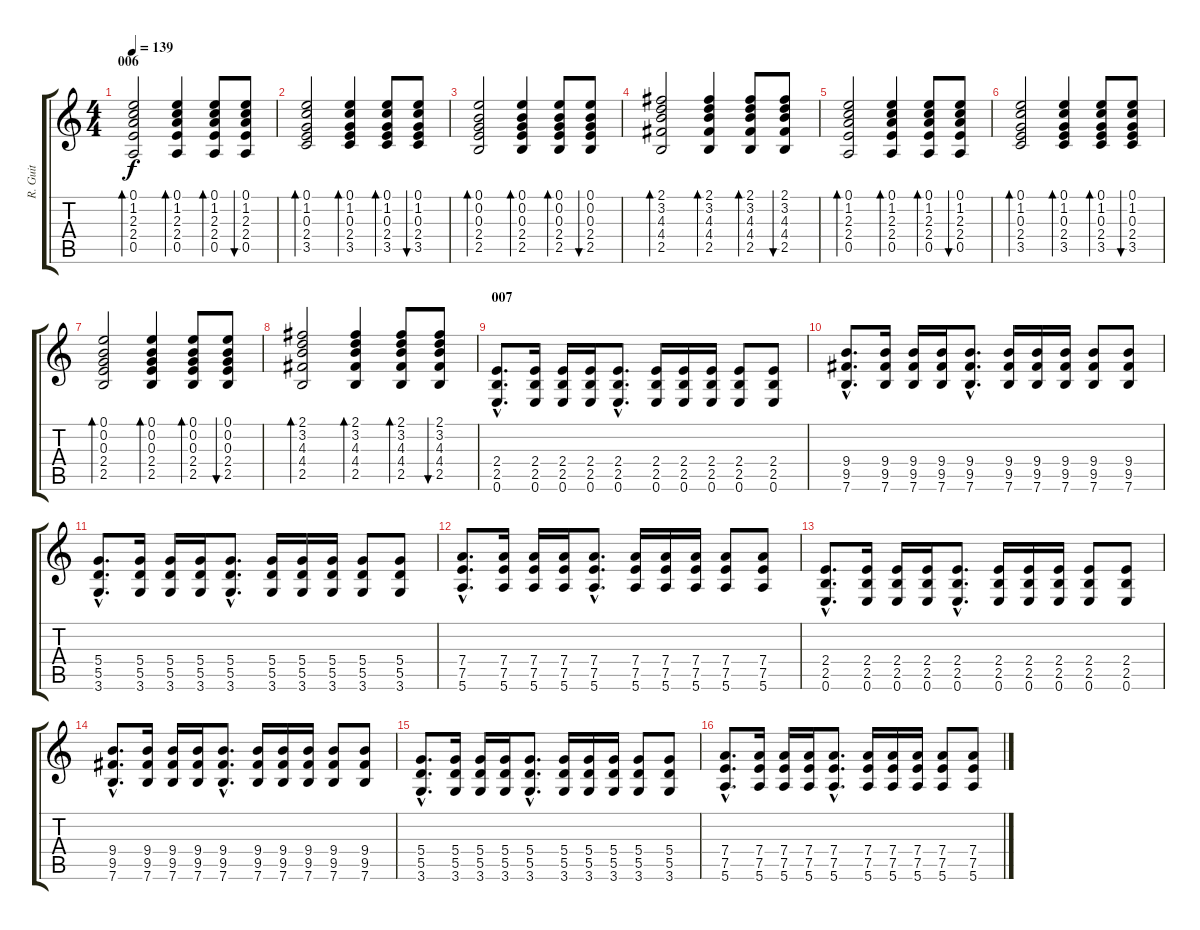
\track ("R. Guit" "R. Guit") {instrument acousticguitarsteel}
\staff {score tabs}
\tuning (E4 B3 G3 D3 A2 E2) {hide}
\ts (4 4)
\section ("" "006")
\tempo 139
\clef g2
\ks c
(0.1 1.2 2.3 2.4 0.5).2{bd 60 dy f} (0.1 1.2 2.3 2.4 0.5).4{bd 60} (0.1 1.2 2.3 2.4 0.5).8{bd 60} (0.1 1.2 2.3 2.4 0.5).8{bu 60} |
(0.1 1.2 0.3 2.4 3.5).2{bd 60} (0.1 1.2 0.3 2.4 3.5).4{bd 60} (0.1 1.2 0.3 2.4 3.5).8{bd 60} (0.1 1.2 0.3 2.4 3.5).8{bu 60} |
(0.1 0.2 0.3 2.4 2.5).2{bd 60} (0.1 0.2 0.3 2.4 2.5).4{bd 60} (0.1 0.2 0.3 2.4 2.5).8{bd 60} (0.1 0.2 0.3 2.4 2.5).8{bu 60} |
(2.1 3.2 4.3 4.4 2.5).2{bd 60} (2.1 3.2 4.3 4.4 2.5).4{bd 60} (2.1 3.2 4.3 4.4 2.5).8{bd 60} (2.1 3.2 4.3 4.4 2.5).8{bu 60} |
(0.1 1.2 2.3 2.4 0.5).2{bd 60} (0.1 1.2 2.3 2.4 0.5).4{bd 60} (0.1 1.2 2.3 2.4 0.5).8{bd 60} (0.1 1.2 2.3 2.4 0.5).8{bu 60} |
(0.1 1.2 0.3 2.4 3.5).2{bd 60} (0.1 1.2 0.3 2.4 3.5).4{bd 60} (0.1 1.2 0.3 2.4 3.5).8{bd 60} (0.1 1.2 0.3 2.4 3.5).8{bu 60} |
(0.1 0.2 0.3 2.4 2.5).2{bd 60} (0.1 0.2 0.3 2.4 2.5).4{bd 60} (0.1 0.2 0.3 2.4 2.5).8{bd 60} (0.1 0.2 0.3 2.4 2.5).8{bu 60} |
(2.1 3.2 4.3 4.4 2.5).2{bd 60} (2.1 3.2 4.3 4.4 2.5).4{bd 60} (2.1 3.2 4.3 4.4 2.5).8{bd 60} (2.1 3.2 4.3 4.4 2.5).8{bu 60} |
\section ("" "007")
(2.4{hac} 2.5{hac} 0.6{hac}).8{d} (2.4 2.5 0.6).16 (2.4 2.5 0.6).16 (2.4 2.5 0.6).16 (2.4{hac} 2.5{hac} 0.6{hac}).8{d} (2.4 2.5 0.6).16 (2.4 2.5 0.6).16 (2.4 2.5 0.6).16 (2.4 2.5 0.6).8 (2.4 2.5 0.6).8 |
(9.4{hac} 9.5{hac} 7.6{hac}).8{d} (9.4 9.5 7.6).16 (9.4 9.5 7.6).16 (9.4 9.5 7.6).16 (9.4{hac} 9.5{hac} 7.6{hac}).8{d} (9.4 9.5 7.6).16 (9.4 9.5 7.6).16 (9.4 9.5 7.6).16 (9.4 9.5 7.6).8 (9.4 9.5 7.6).8 |
(5.4{hac} 5.5{hac} 3.6{hac}).8{d} (5.4 5.5 3.6).16 (5.4 5.5 3.6).16 (5.4 5.5 3.6).16 (5.4{hac} 5.5{hac} 3.6{hac}).8{d} (5.4 5.5 3.6).16 (5.4 5.5 3.6).16 (5.4 5.5 3.6).16 (5.4 5.5 3.6).8 (5.4 5.5 3.6).8 |
(7.4{hac} 7.5{hac} 5.6{hac}).8{d} (7.4 7.5 5.6).16 (7.4 7.5 5.6).16 (7.4 7.5 5.6).16 (7.4{hac} 7.5{hac} 5.6{hac}).8{d} (7.4 7.5 5.6).16 (7.4 7.5 5.6).16 (7.4 7.5 5.6).16 (7.4 7.5 5.6).8 (7.4 7.5 5.6).8 |
(2.4{hac} 2.5{hac} 0.6{hac}).8{d} (2.4 2.5 0.6).16 (2.4 2.5 0.6).16 (2.4 2.5 0.6).16 (2.4{hac} 2.5{hac} 0.6{hac}).8{d} (2.4 2.5 0.6).16 (2.4 2.5 0.6).16 (2.4 2.5 0.6).16 (2.4 2.5 0.6).8 (2.4 2.5 0.6).8 |
(9.4{hac} 9.5{hac} 7.6{hac}).8{d} (9.4 9.5 7.6).16 (9.4 9.5 7.6).16 (9.4 9.5 7.6).16 (9.4{hac} 9.5{hac} 7.6{hac}).8{d} (9.4 9.5 7.6).16 (9.4 9.5 7.6).16 (9.4 9.5 7.6).16 (9.4 9.5 7.6).8 (9.4 9.5 7.6).8 |
(5.4{hac} 5.5{hac} 3.6{hac}).8{d} (5.4 5.5 3.6).16 (5.4 5.5 3.6).16 (5.4 5.5 3.6).16 (5.4{hac} 5.5{hac} 3.6{hac}).8{d} (5.4 5.5 3.6).16 (5.4 5.5 3.6).16 (5.4 5.5 3.6).16 (5.4 5.5 3.6).8 (5.4 5.5 3.6).8 |
(7.4{hac} 7.5{hac} 5.6{hac}).8{d} (7.4 7.5 5.6).16 (7.4 7.5 5.6).16 (7.4 7.5 5.6).16 (7.4{hac} 7.5{hac} 5.6{hac}).8{d} (7.4 7.5 5.6).16 (7.4 7.5 5.6).16 (7.4 7.5 5.6).16 (7.4 7.5 5.6).8 (7.4 7.5 5.6).8
